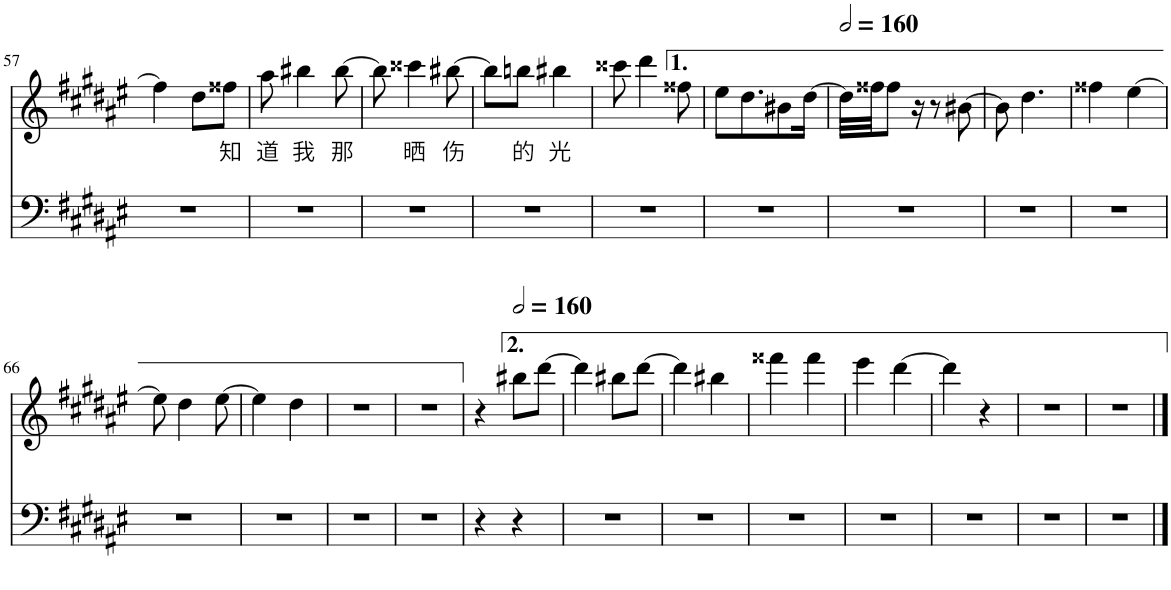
**kern	**kern	**text
*part1	*part1	*part1
*staff2	*staff1	*staff1
*I"Piano	*	*
*I'Pno.	*	*
!!LO:PB:g=z
*clefF4	*clefG2	*
*k[f#c#g#d#a#e#]	*k[f#c#g#d#a#e#]	*
*M2/4	*M2/4	*
=57	=57	=57
2r	4ff##\]	.
.	8dd#\L	.
!	!	!LO:LY:b
.	8ff##X\J	知
=58	=58	=58
!	!	!LO:LY:b
2r	8aa#\	道
!	!	!LO:LY:b
.	4bb#X\	我
!	!	!LO:LY:b
.	[8bb#\	那
=59	=59	=59
2r	8bb#\]	.
!	!	!LO:LY:b
.	4ccc##X\	晒
!	!	!LO:LY:b
.	[8bb#X\	伤
=60	=60	=60
2r	8bb#\L]	.
!	!	!LO:LY:b
.	8bbn\J	的
!	!	!LO:LY:b
.	4bb#X\	光
=61	=61	=61
2r	8ccc##X\	.
.	4ddd#\	.
.	8ff##X\	.
=62	=62	=62
2r	8ee#\L	.
.	8.dd#\	.
.	8b#X\	.
.	[16dd#\Jk	.
=63	=63	=63
*	*MM320	*
2r	32dd#\LLL]	.
.	32ff##X\JJ	.
.	8ff##\J	.
.	16r	.
.	8r	.
.	[8b#X\	.
=64	=64	=64
2r	8b#\]	.
.	4.dd#\	.
=65	=65	=65
2r	4ff##X\	.
.	[4ee#\	.
!!LO:LB:g=z
=66	=66	=66
2r	8ee#\]	.
.	4dd#\	.
.	[8ee#\	.
=67	=67	=67
2r	4ee#\]	.
.	4dd#\	.
=68	=68	=68
2r	2r	.
=69	=69	=69
2r	2r	.
=70	=70	=70
4r	4r	.
*	*MM320	*
4r	8bb#X\L	.
.	[8ddd#\J	.
=71	=71	=71
2r	4ddd#\]	.
.	8bb#X\L	.
.	[8ddd#\J	.
=72	=72	=72
2r	4ddd#\]	.
.	4bb#X\	.
=73	=73	=73
2r	4fff##X\	.
.	4fff##\	.
=74	=74	=74
2r	4eee#\	.
.	[4ddd#\	.
=75	=75	=75
2r	4ddd#\]	.
.	4r	.
=76	=76	=76
2r	2r	.
=77	=77	=77
2r	2r	.
==	==	==
*-	*-	*-
